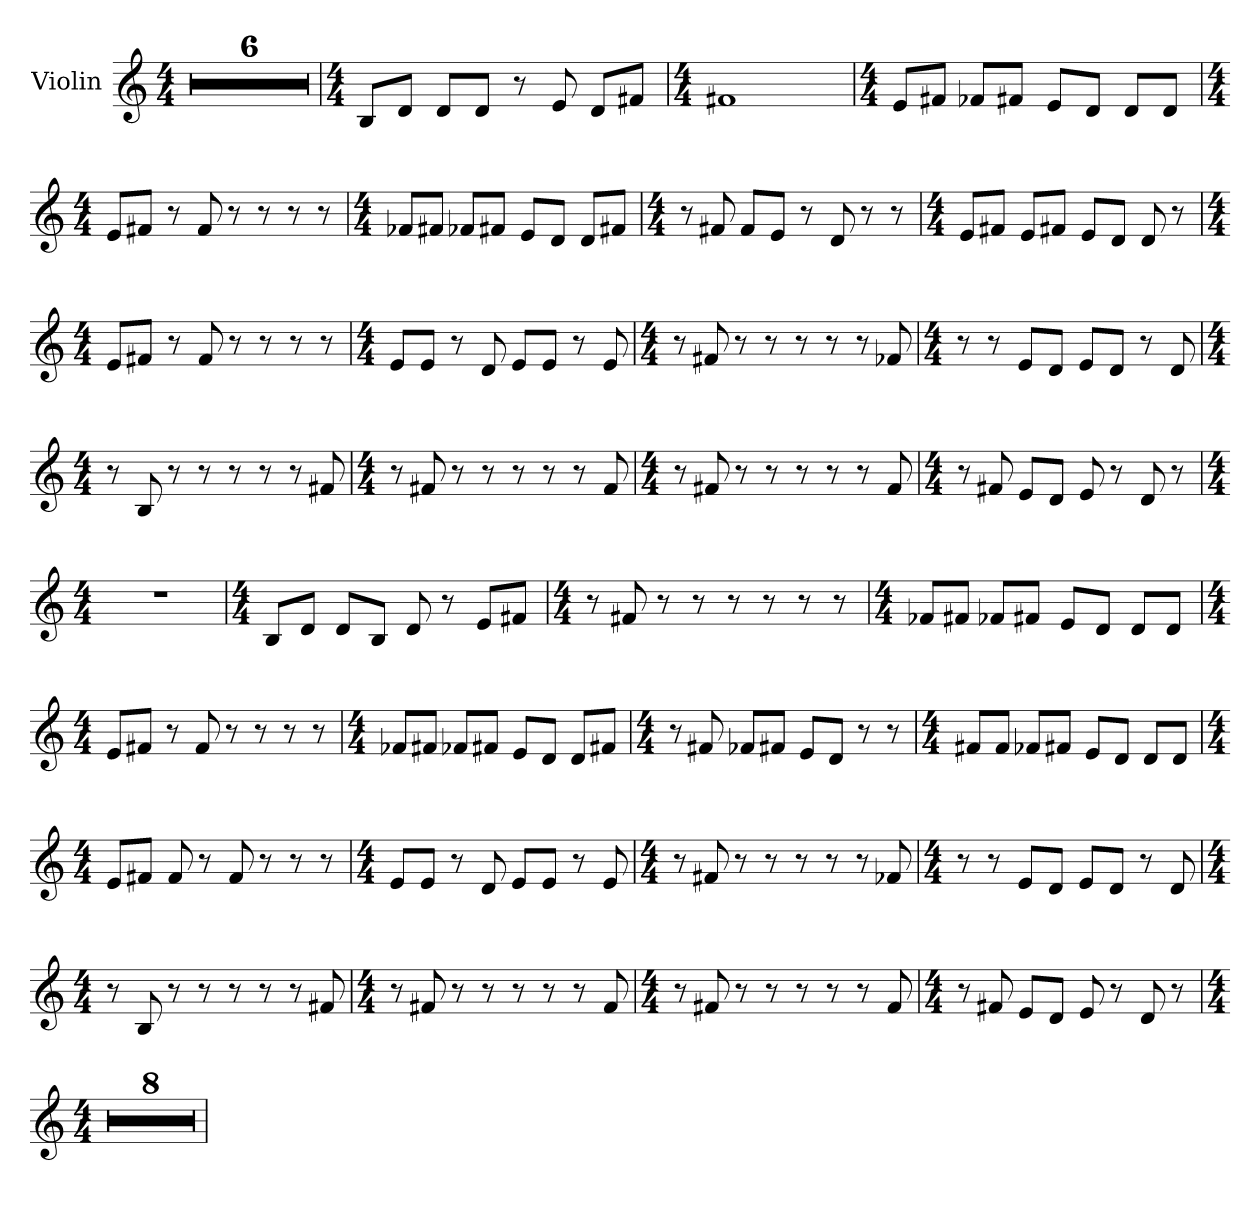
**kern
*part1
*staff1
*I"Violin
*I'Vln
*M4/4
=
1r
=
*M4/4
1r
=
*M4/4
1r
=
*M4/4
1r
=
*M4/4
1r
=
*M4/4
1r
=
*M4/4
8BL
8dJ
8dL
8dJ
8r
8e
8dL
8f#XJ
=
*M4/4
1f#X
=
*M4/4
8eL
8f#XJ
8f-XL
8f#XJ
8eL
8dJ
8dL
8dJ
=
*M4/4
8eL
8f#XJ
8r
8f#
8r
8r
8r
8r
=
*M4/4
8f-XL
8f#XJ
8f-XL
8f#XJ
8eL
8dJ
8dL
8f#XJ
=
*M4/4
8r
8f#X
8f#L
8eJ
8r
8d
8r
8r
=
*M4/4
8eL
8f#XJ
8eL
8f#XJ
8eL
8dJ
8d
8r
=
*M4/4
8eL
8f#XJ
8r
8f#
8r
8r
8r
8r
=
*M4/4
8eL
8eJ
8r
8d
8eL
8eJ
8r
8e
=
*M4/4
8r
8f#X
8r
8r
8r
8r
8r
8f-X
=
*M4/4
8r
8r
8eL
8dJ
8eL
8dJ
8r
8d
=
*M4/4
8r
8B
8r
8r
8r
8r
8r
8f#X
=
*M4/4
8r
8f#X
8r
8r
8r
8r
8r
8f#
=
*M4/4
8r
8f#X
8r
8r
8r
8r
8r
8f#
=
*M4/4
8r
8f#X
8eL
8dJ
8e
8r
8d
8r
=
*M4/4
1r
=
*M4/4
8BL
8dJ
8dL
8BJ
8d
8r
8eL
8f#XJ
=
*M4/4
8r
8f#X
8r
8r
8r
8r
8r
8r
=
*M4/4
8f-XL
8f#XJ
8f-XL
8f#XJ
8eL
8dJ
8dL
8dJ
=
*M4/4
8eL
8f#XJ
8r
8f#
8r
8r
8r
8r
=
*M4/4
8f-XL
8f#XJ
8f-XL
8f#XJ
8eL
8dJ
8dL
8f#XJ
=
*M4/4
8r
8f#X
8f-XL
8f#XJ
8eL
8dJ
8r
8r
=
*M4/4
8f#XL
8f#J
8f-XL
8f#XJ
8eL
8dJ
8dL
8dJ
=
*M4/4
8eL
8f#XJ
8f#
8r
8f#
8r
8r
8r
=
*M4/4
8eL
8eJ
8r
8d
8eL
8eJ
8r
8e
=
*M4/4
8r
8f#X
8r
8r
8r
8r
8r
8f-X
=
*M4/4
8r
8r
8eL
8dJ
8eL
8dJ
8r
8d
=
*M4/4
8r
8B
8r
8r
8r
8r
8r
8f#X
=
*M4/4
8r
8f#X
8r
8r
8r
8r
8r
8f#
=
*M4/4
8r
8f#X
8r
8r
8r
8r
8r
8f#
=
*M4/4
8r
8f#X
8eL
8dJ
8e
8r
8d
8r
=
*M4/4
1r
=
*M4/4
1r
=
*M4/4
1r
=
*M4/4
1r
=
*M4/4
1r
=
*M4/4
1r
=
*M4/4
1r
=
*M4/4
1r
=
*-
